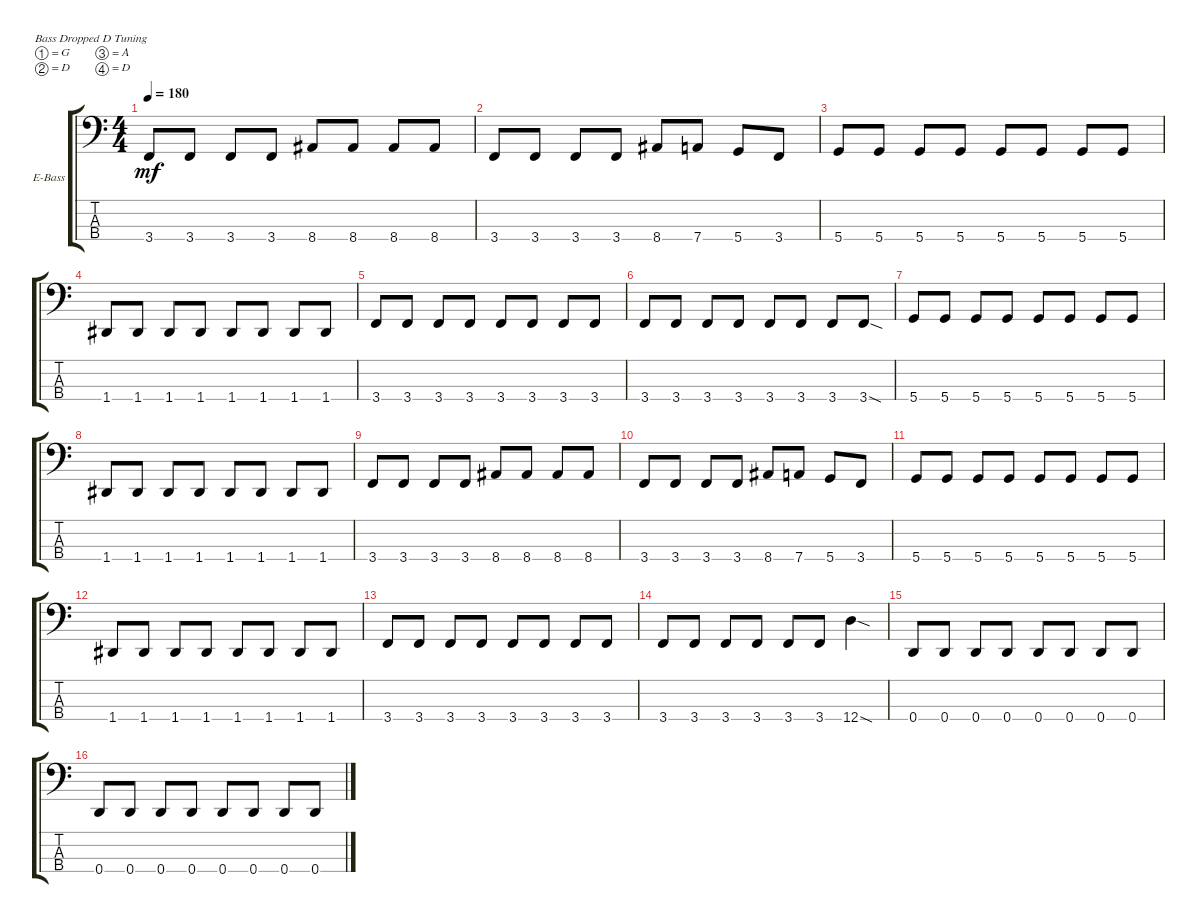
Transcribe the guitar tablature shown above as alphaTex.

\defaultSystemsLayout 4
\bracketExtendMode groupsimilarinstruments
\firstSystemTrackNameOrientation horizontal
\otherSystemsTrackNameOrientation horizontal
\track ("Electric Bass" "E-Bass") {instrument electricbassfinger}
\staff {score tabs}
\tuning (G2 D2 A1 D1)
\ts (4 4)
\tempo 180
\clef f4
\ks c
3.4.8{dy mf} 3.4.8 3.4.8 3.4.8 8.4.8 8.4.8 8.4.8 8.4.8 |
3.4.8 3.4.8 3.4.8 3.4.8 8.4.8 7.4.8 5.4.8 3.4.8 |
5.4.8 5.4.8 5.4.8 5.4.8 5.4.8 5.4.8 5.4.8 5.4.8 |
1.4.8 1.4.8 1.4.8 1.4.8 1.4.8 1.4.8 1.4.8 1.4.8 |
3.4.8 3.4.8 3.4.8 3.4.8 3.4.8 3.4.8 3.4.8 3.4.8 |
3.4.8 3.4.8 3.4.8 3.4.8 3.4.8 3.4.8 3.4.8 3.4{sod}.8 |
5.4.8 5.4.8 5.4.8 5.4.8 5.4.8 5.4.8 5.4.8 5.4.8 |
1.4.8 1.4.8 1.4.8 1.4.8 1.4.8 1.4.8 1.4.8 1.4.8 |
3.4.8 3.4.8 3.4.8 3.4.8 8.4.8 8.4.8 8.4.8 8.4.8 |
3.4.8 3.4.8 3.4.8 3.4.8 8.4.8 7.4.8 5.4.8 3.4.8 |
5.4.8 5.4.8 5.4.8 5.4.8 5.4.8 5.4.8 5.4.8 5.4.8 |
1.4.8 1.4.8 1.4.8 1.4.8 1.4.8 1.4.8 1.4.8 1.4.8 |
3.4.8 3.4.8 3.4.8 3.4.8 3.4.8 3.4.8 3.4.8 3.4.8 |
3.4.8 3.4.8 3.4.8 3.4.8 3.4.8 3.4.8 12.4{sod}.4 |
0.4.8 0.4.8 0.4.8 0.4.8 0.4.8 0.4.8 0.4.8 0.4.8 |
0.4.8 0.4.8 0.4.8 0.4.8 0.4.8 0.4.8 0.4.8 0.4.8
